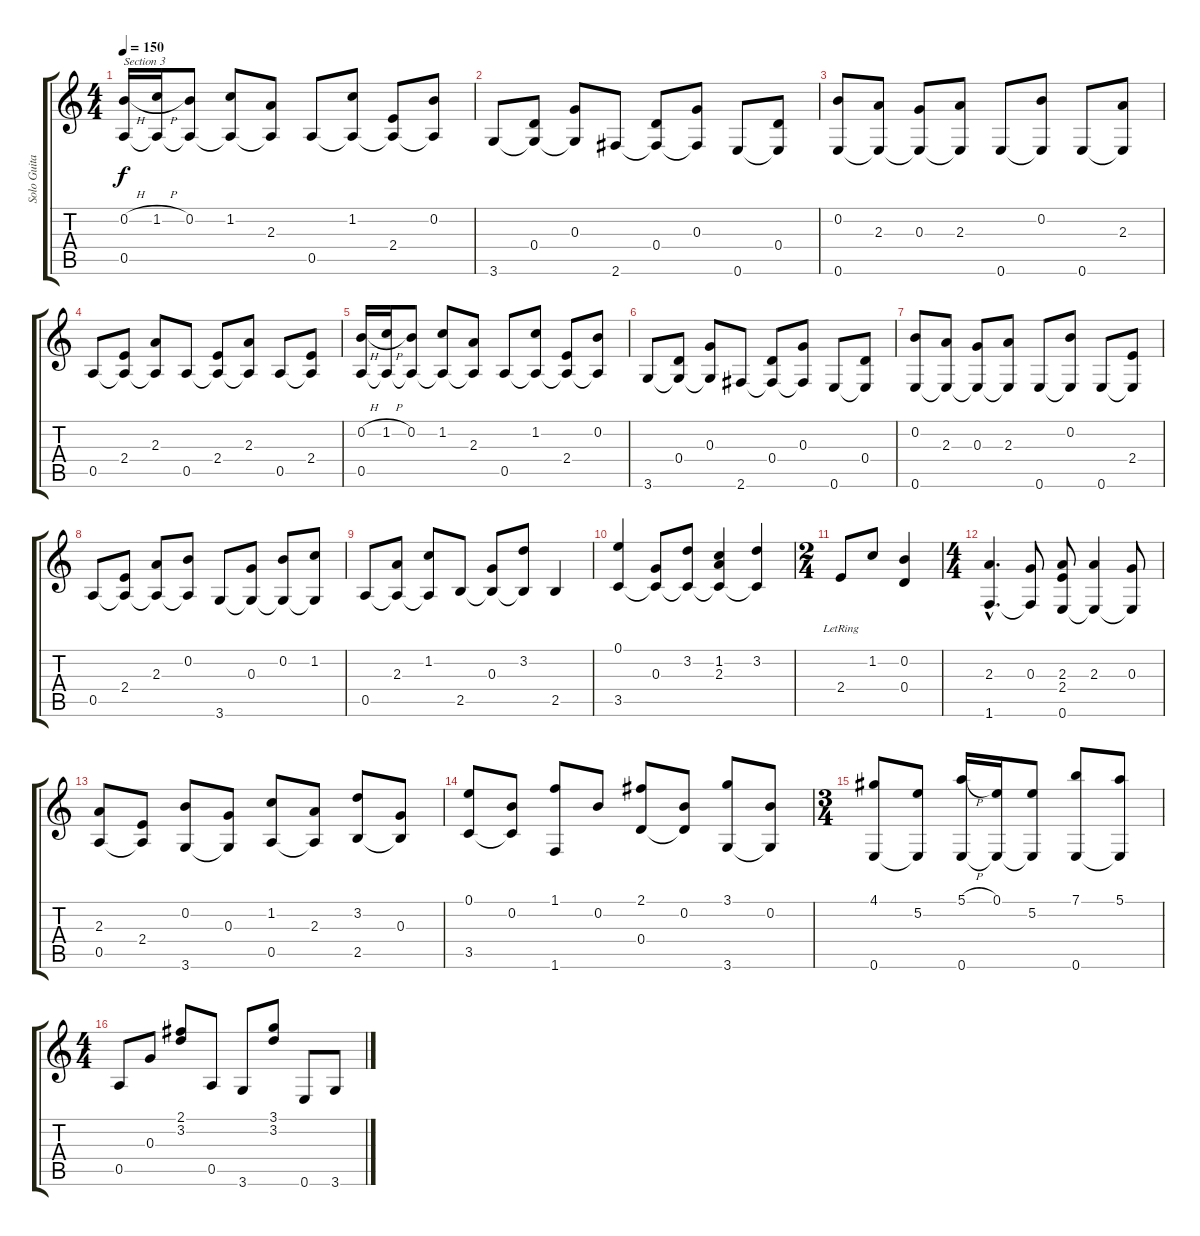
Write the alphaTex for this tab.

\track ("Solo Guitar" "Solo Guita") {instrument acousticguitarnylon}
\staff {score tabs}
\tuning (E4 B3 G3 D3 A2 E2) {hide}
\ts (4 4)
\tempo 150
\clef g2
\ks c
(0.2{h} 0.5).16{txt "Section 3" dy f} (1.2{h} 0.5{t}).16 (0.2 0.5{t}).8 (1.2 0.5{t}).8 (2.3 0.5{t}).8 0.5.8 (1.2 0.5{t}).8 (2.4 0.5{t}).8 (0.2 0.5{t}).8 |
3.6.8 (0.4 3.6{t}).8 (0.3 3.6{t}).8 2.6.8 (0.4 2.6{t}).8 (0.3 2.6{t}).8 0.6.8 (0.4 0.6{t}).8 |
(0.2 0.6).8 (2.3 0.6{t}).8 (0.3 0.6{t}).8 (2.3 0.6{t}).8 0.6.8 (0.2 0.6{t}).8 0.6.8 (2.3 0.6{t}).8 |
0.5.8 (2.4 0.5{t}).8 (2.3 0.5{t}).8 0.5.8 (2.4 0.5{t}).8 (2.3 0.5{t}).8 0.5.8 (2.4 0.5{t}).8 |
(0.2{h} 0.5).16 (1.2{h} 0.5{t}).16 (0.2 0.5{t}).8 (1.2 0.5{t}).8 (2.3 0.5{t}).8 0.5.8 (1.2 0.5{t}).8 (2.4 0.5{t}).8 (0.2 0.5{t}).8 |
3.6.8 (0.4 3.6{t}).8 (0.3 3.6{t}).8 2.6.8 (0.4 2.6{t}).8 (0.3 2.6{t}).8 0.6.8 (0.4 0.6{t}).8 |
(0.2 0.6).8 (2.3 0.6{t}).8 (0.3 0.6{t}).8 (2.3 0.6{t}).8 0.6.8 (0.2 0.6{t}).8 0.6.8 (2.4 0.6{t}).8 |
0.5.8 (2.4 0.5{t}).8 (2.3 0.5{t}).8 (0.2 0.5{t}).8 3.6.8 (0.3 3.6{t}).8 (0.2 3.6{t}).8 (1.2 3.6{t}).8 |
0.5.8 (2.3 0.5{t}).8 (1.2 0.5{t}).8 2.5.8 (0.3 2.5{t}).8 (3.2 2.5{t}).8 2.5.4 |
(0.1 3.5).4 (0.3 3.5{t}).8 (3.2 3.5{t}).8 (1.2 2.3 3.5{t}).4 (3.2 3.5{t}).4 |
\ts (2 4)
2.4{lr}.8 1.2.8 (0.2 0.4).4 |
\ts (4 4)
(2.3{hac} 1.6{hac}).4{d} (0.3 1.6{t}).8 (2.3 2.4 0.6).8 (2.3 0.6{t}).4 (0.3 0.6{t}).8 |
(2.3 0.5).8 (2.4 0.5{t}).8 (0.2 3.6).8 (0.3 3.6{t}).8 (1.2 0.5).8 (2.3 0.5{t}).8 (3.2 2.5).8 (0.3 2.5{t}).8 |
(0.1 3.5).8 (0.2 3.5{t}).8 (1.1 1.6).8 0.2.8 (2.1 0.4).8 (0.2 0.4{t}).8 (3.1 3.6).8 (0.2 3.6{t}).8 |
\ts (3 4)
(4.1 0.6).8 (5.2 0.6{t}).8 (5.1{h} 0.6).16 (0.1 0.6{t}).16 (5.2 0.6{t}).8 (7.1 0.6).8 (5.1 0.6{t}).8 |
\ts (4 4)
0.5.8 0.3.8 (2.1 3.2).8 0.5.8 3.6.8 (3.1 3.2).8 0.6.8 3.6.8
